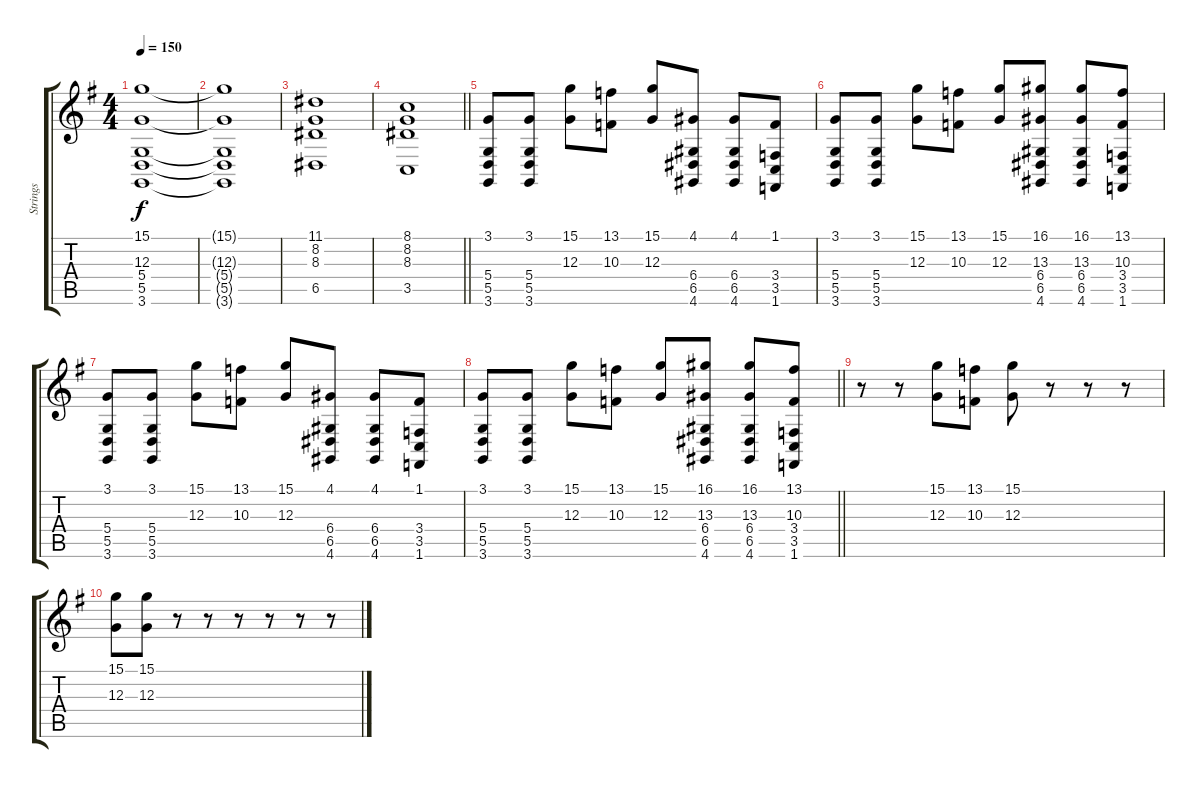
\track ("Strings" "Strings") {instrument stringensemble1}
\staff {score tabs}
\tuning (E4 B3 G3 D3 A2 E2) {hide}
\ts (4 4)
\tempo 150
\clef g2
\ks eminor
(15.1 12.3 5.4 5.5 3.6).1{dy f} |
(15.1{t} 12.3{t} 5.4{t} 5.5{t} 3.6{t}).1 |
(11.1 8.2 8.3 6.5).1 |
\barLineRight lightlight
(8.1 8.2 8.3 3.5).1 |
\section ("" "")
(3.1 5.4 5.5 3.6).8 (3.1 5.4 5.5 3.6).8 (15.1 12.3).8 (13.1 10.3).8 (15.1 12.3).8 (4.1 6.4 6.5 4.6).8 (4.1 6.4 6.5 4.6).8 (1.1 3.4 3.5 1.6).8 |
(3.1 5.4 5.5 3.6).8 (3.1 5.4 5.5 3.6).8 (15.1 12.3).8 (13.1 10.3).8 (15.1 12.3).8 (16.1 13.3 6.4 6.5 4.6).8 (16.1 13.3 6.4 6.5 4.6).8 (13.1 10.3 3.4 3.5 1.6).8 |
(3.1 5.4 5.5 3.6).8 (3.1 5.4 5.5 3.6).8 (15.1 12.3).8 (13.1 10.3).8 (15.1 12.3).8 (4.1 6.4 6.5 4.6).8 (4.1 6.4 6.5 4.6).8 (1.1 3.4 3.5 1.6).8 |
\barLineRight lightlight
(3.1 5.4 5.5 3.6).8 (3.1 5.4 5.5 3.6).8 (15.1 12.3).8 (13.1 10.3).8 (15.1 12.3).8 (16.1 13.3 6.4 6.5 4.6).8 (16.1 13.3 6.4 6.5 4.6).8 (13.1 10.3 3.4 3.5 1.6).8 |
\section ("" "")
r.8 r.8 (15.1 12.3).8 (13.1 10.3).8 (15.1 12.3).8 r.8 r.8 r.8 |
(15.1 12.3).8 (15.1 12.3).8 r.8 r.8 r.8 r.8 r.8 r.8
